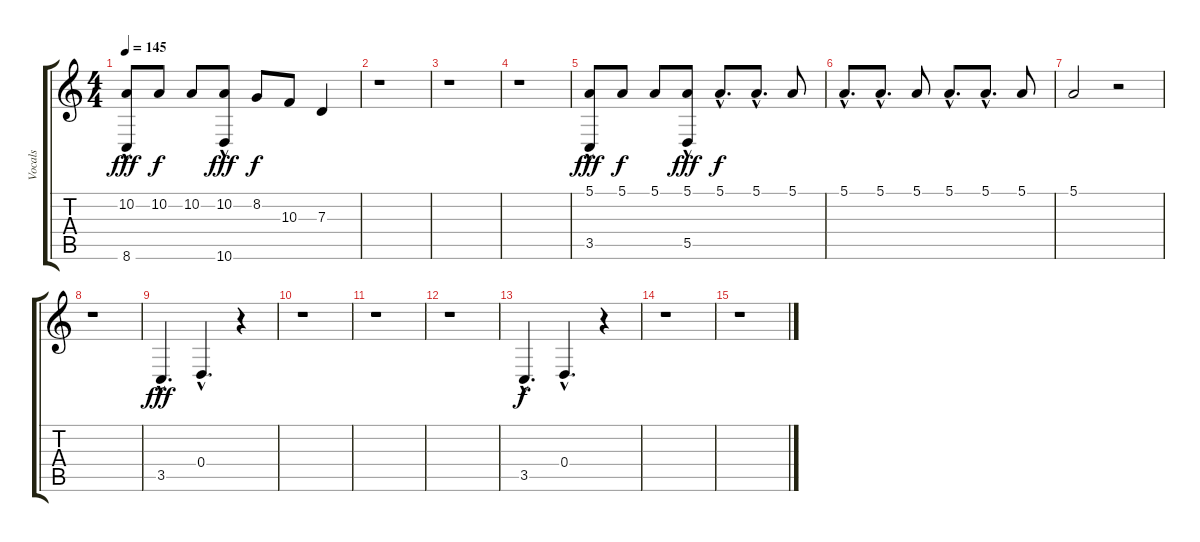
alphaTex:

\track ("Vocals" "Vocals") {instrument altosax}
\staff {score tabs}
\tuning (E4 B3 G3 D3 A2 E2) {hide}
\ts (4 4)
\tempo 145
\clef g2
\ks c
(10.2 8.6{hac}).8{dy fff} 10.2.8{dy f} 10.2.8 (10.2 10.6{hac}).8{dy fff} 8.2.8{dy f} 10.3.8 7.3.4 |
r.1 |
r.1 |
r.1 |
(5.1 3.5{hac}).8{dy fff} 5.1.8{dy f} 5.1.8 (5.1 5.5{hac}).8{dy fff} 5.1{hac}.8{d dy f} 5.1{hac}.8{d} 5.1.8 |
5.1{hac}.8{d} 5.1{hac}.8{d} 5.1.8 5.1{hac}.8{d} 5.1{hac}.8{d} 5.1.8 |
5.1.2 r.2 |
r.1 |
3.5{hac}.4{d dy fff} 0.4{hac}.4{d} r.4 |
r.1 |
r.1 |
r.1 |
3.5{hac}.4{d dy f} 0.4{hac}.4{d} r.4 |
r.1 |
r.1
